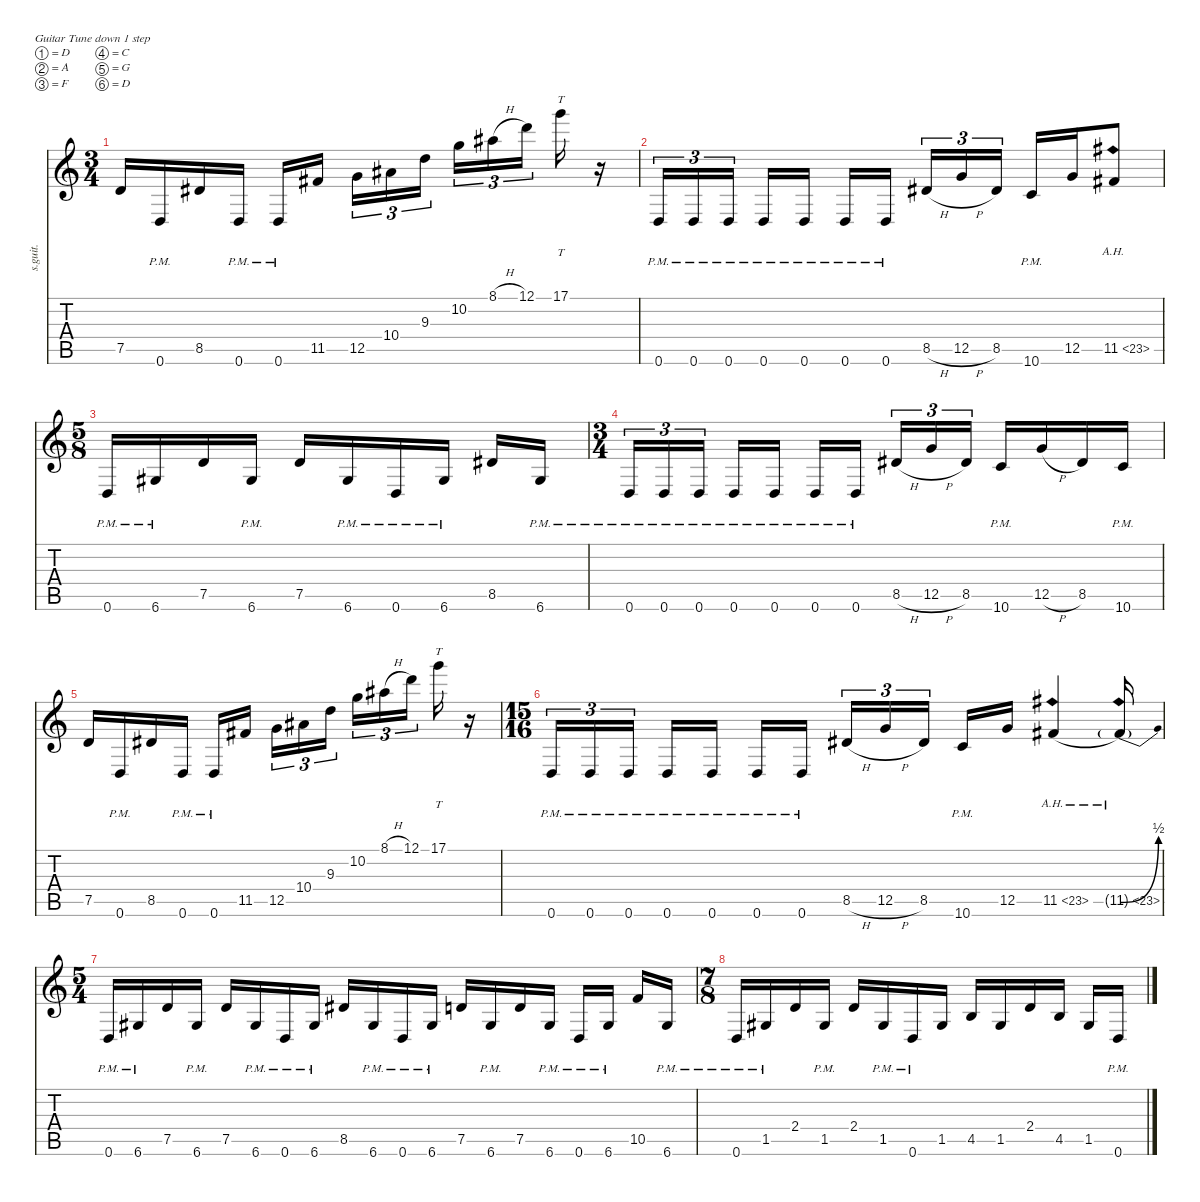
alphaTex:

\defaultSystemsLayout 4
\hideDynamics
\bracketExtendMode nobrackets
\track ("Muhammed Suicmez" "s.guit.") {instrument distortionguitar}
\staff {score tabs}
\tuning (D4 A3 F3 C3 G2 D2)
\ts (3 4)
\tempo (112 hide)
\clef g2
\ks c
7.5.16{lyrics (0 "") lyrics (1 "") lyrics (2 "") lyrics (3 "") lyrics (4 "") dy f} 0.6{pm}.16{lyrics (0 "") lyrics (1 "") lyrics (2 "") lyrics (3 "") lyrics (4 "")} 8.5{acc #}.16{lyrics (0 "") lyrics (1 "") lyrics (2 "") lyrics (3 "") lyrics (4 "")} 0.6{pm}.16{lyrics (0 "") lyrics (1 "") lyrics (2 "") lyrics (3 "") lyrics (4 "")} 0.6{pm}.16{lyrics (0 "") lyrics (1 "") lyrics (2 "") lyrics (3 "") lyrics (4 "")} 11.5{acc #}.16{lyrics (0 "") lyrics (1 "") lyrics (2 "") lyrics (3 "") lyrics (4 "")} 12.5.16{tu (3 2) lyrics (0 "") lyrics (1 "") lyrics (2 "") lyrics (3 "") lyrics (4 "")} 10.4{acc #}.16{tu (3 2) lyrics (0 "") lyrics (1 "") lyrics (2 "") lyrics (3 "") lyrics (4 "")} 9.3.16{tu (3 2) lyrics (0 "") lyrics (1 "") lyrics (2 "") lyrics (3 "") lyrics (4 "")} 10.2.16{tu (3 2) lyrics (0 "") lyrics (1 "") lyrics (2 "") lyrics (3 "") lyrics (4 "")} 8.1{h acc #}.16{tu (3 2) lyrics (0 "") lyrics (1 "") lyrics (2 "") lyrics (3 "") lyrics (4 "")} 12.1.16{tu (3 2) lyrics (0 "") lyrics (1 "") lyrics (2 "") lyrics (3 "") lyrics (4 "")} 17.1.16{tt lyrics (0 "") lyrics (1 "") lyrics (2 "") lyrics (3 "") lyrics (4 "")} r.16 |
0.6{pm}.16{tu (3 2) lyrics (0 "") lyrics (1 "") lyrics (2 "") lyrics (3 "") lyrics (4 "")} 0.6{pm}.16{tu (3 2) lyrics (0 "") lyrics (1 "") lyrics (2 "") lyrics (3 "") lyrics (4 "")} 0.6{pm}.16{tu (3 2) lyrics (0 "") lyrics (1 "") lyrics (2 "") lyrics (3 "") lyrics (4 "")} 0.6{pm}.16{lyrics (0 "") lyrics (1 "") lyrics (2 "") lyrics (3 "") lyrics (4 "")} 0.6{pm}.16{lyrics (0 "") lyrics (1 "") lyrics (2 "") lyrics (3 "") lyrics (4 "")} 0.6{pm}.16{lyrics (0 "") lyrics (1 "") lyrics (2 "") lyrics (3 "") lyrics (4 "")} 0.6{pm}.16{lyrics (0 "") lyrics (1 "") lyrics (2 "") lyrics (3 "") lyrics (4 "")} 8.5{h acc #}.16{tu (3 2) lyrics (0 "") lyrics (1 "") lyrics (2 "") lyrics (3 "") lyrics (4 "")} 12.5{h}.16{tu (3 2) lyrics (0 "") lyrics (1 "") lyrics (2 "") lyrics (3 "") lyrics (4 "")} 8.5{acc #}.16{tu (3 2) lyrics (0 "") lyrics (1 "") lyrics (2 "") lyrics (3 "") lyrics (4 "")} 10.6{pm}.16{lyrics (0 "") lyrics (1 "") lyrics (2 "") lyrics (3 "") lyrics (4 "")} 12.5.16{lyrics (0 "") lyrics (1 "") lyrics (2 "") lyrics (3 "") lyrics (4 "")} 11.5{ah 12 acc #}.8{lyrics (0 "") lyrics (1 "") lyrics (2 "") lyrics (3 "") lyrics (4 "")} |
\ts (5 8)
\beaming (8 2 2 2 2)
0.6{pm}.16{lyrics (0 "") lyrics (1 "") lyrics (2 "") lyrics (3 "") lyrics (4 "")} 6.6{pm acc #}.16{lyrics (0 "") lyrics (1 "") lyrics (2 "") lyrics (3 "") lyrics (4 "")} 7.5.16{lyrics (0 "") lyrics (1 "") lyrics (2 "") lyrics (3 "") lyrics (4 "")} 6.6{pm acc #}.16{lyrics (0 "") lyrics (1 "") lyrics (2 "") lyrics (3 "") lyrics (4 "")} 7.5.16{lyrics (0 "") lyrics (1 "") lyrics (2 "") lyrics (3 "") lyrics (4 "")} 6.6{pm acc #}.16{lyrics (0 "") lyrics (1 "") lyrics (2 "") lyrics (3 "") lyrics (4 "")} 0.6{pm}.16{lyrics (0 "") lyrics (1 "") lyrics (2 "") lyrics (3 "") lyrics (4 "")} 6.6{pm acc #}.16{lyrics (0 "") lyrics (1 "") lyrics (2 "") lyrics (3 "") lyrics (4 "")} 8.5{acc #}.16{lyrics (0 "") lyrics (1 "") lyrics (2 "") lyrics (3 "") lyrics (4 "")} 6.6{pm acc #}.16{lyrics (0 "") lyrics (1 "") lyrics (2 "") lyrics (3 "") lyrics (4 "")} |
\ts (3 4)
\beaming (8 2 2 2 2)
0.6{pm}.16{tu (3 2) lyrics (0 "") lyrics (1 "") lyrics (2 "") lyrics (3 "") lyrics (4 "")} 0.6{pm}.16{tu (3 2) lyrics (0 "") lyrics (1 "") lyrics (2 "") lyrics (3 "") lyrics (4 "")} 0.6{pm}.16{tu (3 2) lyrics (0 "") lyrics (1 "") lyrics (2 "") lyrics (3 "") lyrics (4 "")} 0.6{pm}.16{lyrics (0 "") lyrics (1 "") lyrics (2 "") lyrics (3 "") lyrics (4 "")} 0.6{pm}.16{lyrics (0 "") lyrics (1 "") lyrics (2 "") lyrics (3 "") lyrics (4 "")} 0.6{pm}.16{lyrics (0 "") lyrics (1 "") lyrics (2 "") lyrics (3 "") lyrics (4 "")} 0.6{pm}.16{lyrics (0 "") lyrics (1 "") lyrics (2 "") lyrics (3 "") lyrics (4 "")} 8.5{h acc #}.16{tu (3 2) lyrics (0 "") lyrics (1 "") lyrics (2 "") lyrics (3 "") lyrics (4 "")} 12.5{h}.16{tu (3 2) lyrics (0 "") lyrics (1 "") lyrics (2 "") lyrics (3 "") lyrics (4 "")} 8.5{acc #}.16{tu (3 2) lyrics (0 "") lyrics (1 "") lyrics (2 "") lyrics (3 "") lyrics (4 "")} 10.6{pm}.16{lyrics (0 "") lyrics (1 "") lyrics (2 "") lyrics (3 "") lyrics (4 "")} 12.5{h}.16{lyrics (0 "") lyrics (1 "") lyrics (2 "") lyrics (3 "") lyrics (4 "")} 8.5{acc #}.16{lyrics (0 "") lyrics (1 "") lyrics (2 "") lyrics (3 "") lyrics (4 "")} 10.6{pm}.16{lyrics (0 "") lyrics (1 "") lyrics (2 "") lyrics (3 "") lyrics (4 "")} |
7.5.16{lyrics (0 "") lyrics (1 "") lyrics (2 "") lyrics (3 "") lyrics (4 "")} 0.6{pm}.16{lyrics (0 "") lyrics (1 "") lyrics (2 "") lyrics (3 "") lyrics (4 "")} 8.5{acc #}.16{lyrics (0 "") lyrics (1 "") lyrics (2 "") lyrics (3 "") lyrics (4 "")} 0.6{pm}.16{lyrics (0 "") lyrics (1 "") lyrics (2 "") lyrics (3 "") lyrics (4 "")} 0.6{pm}.16{lyrics (0 "") lyrics (1 "") lyrics (2 "") lyrics (3 "") lyrics (4 "")} 11.5{acc #}.16{lyrics (0 "") lyrics (1 "") lyrics (2 "") lyrics (3 "") lyrics (4 "")} 12.5.16{tu (3 2) lyrics (0 "") lyrics (1 "") lyrics (2 "") lyrics (3 "") lyrics (4 "")} 10.4{acc #}.16{tu (3 2) lyrics (0 "") lyrics (1 "") lyrics (2 "") lyrics (3 "") lyrics (4 "")} 9.3.16{tu (3 2) lyrics (0 "") lyrics (1 "") lyrics (2 "") lyrics (3 "") lyrics (4 "")} 10.2.16{tu (3 2) lyrics (0 "") lyrics (1 "") lyrics (2 "") lyrics (3 "") lyrics (4 "")} 8.1{h acc #}.16{tu (3 2) lyrics (0 "") lyrics (1 "") lyrics (2 "") lyrics (3 "") lyrics (4 "")} 12.1.16{tu (3 2) lyrics (0 "") lyrics (1 "") lyrics (2 "") lyrics (3 "") lyrics (4 "")} 17.1.16{tt lyrics (0 "") lyrics (1 "") lyrics (2 "") lyrics (3 "") lyrics (4 "")} r.16 |
\ts (15 16)
\beaming (8 2 2 2 2)
0.6{pm}.16{tu (3 2) lyrics (0 "") lyrics (1 "") lyrics (2 "") lyrics (3 "") lyrics (4 "")} 0.6{pm}.16{tu (3 2) lyrics (0 "") lyrics (1 "") lyrics (2 "") lyrics (3 "") lyrics (4 "")} 0.6{pm}.16{tu (3 2) lyrics (0 "") lyrics (1 "") lyrics (2 "") lyrics (3 "") lyrics (4 "")} 0.6{pm}.16{lyrics (0 "") lyrics (1 "") lyrics (2 "") lyrics (3 "") lyrics (4 "")} 0.6{pm}.16{lyrics (0 "") lyrics (1 "") lyrics (2 "") lyrics (3 "") lyrics (4 "")} 0.6{pm}.16{lyrics (0 "") lyrics (1 "") lyrics (2 "") lyrics (3 "") lyrics (4 "")} 0.6{pm}.16{lyrics (0 "") lyrics (1 "") lyrics (2 "") lyrics (3 "") lyrics (4 "")} 8.5{h acc #}.16{tu (3 2) lyrics (0 "") lyrics (1 "") lyrics (2 "") lyrics (3 "") lyrics (4 "")} 12.5{h}.16{tu (3 2) lyrics (0 "") lyrics (1 "") lyrics (2 "") lyrics (3 "") lyrics (4 "")} 8.5{acc #}.16{tu (3 2) lyrics (0 "") lyrics (1 "") lyrics (2 "") lyrics (3 "") lyrics (4 "")} 10.6{pm}.16{lyrics (0 "") lyrics (1 "") lyrics (2 "") lyrics (3 "") lyrics (4 "")} 12.5.16{lyrics (0 "") lyrics (1 "") lyrics (2 "") lyrics (3 "") lyrics (4 "")} 11.5{be (hold 0 0 60 0) ah 12 acc #}.4{lyrics (0 "") lyrics (1 "") lyrics (2 "") lyrics (3 "") lyrics (4 "")} 11.5{be (bend 0 0 15 2) ah 12 t acc #}.16{lyrics (0 "") lyrics (1 "") lyrics (2 "") lyrics (3 "") lyrics (4 "")} |
\ts (5 4)
\beaming (8 2 2 2 2)
0.6{pm}.16{lyrics (0 "") lyrics (1 "") lyrics (2 "") lyrics (3 "") lyrics (4 "")} 6.6{pm acc #}.16{lyrics (0 "") lyrics (1 "") lyrics (2 "") lyrics (3 "") lyrics (4 "")} 7.5.16{lyrics (0 "") lyrics (1 "") lyrics (2 "") lyrics (3 "") lyrics (4 "")} 6.6{pm acc #}.16{lyrics (0 "") lyrics (1 "") lyrics (2 "") lyrics (3 "") lyrics (4 "")} 7.5.16{lyrics (0 "") lyrics (1 "") lyrics (2 "") lyrics (3 "") lyrics (4 "")} 6.6{pm acc #}.16{lyrics (0 "") lyrics (1 "") lyrics (2 "") lyrics (3 "") lyrics (4 "")} 0.6{pm}.16{lyrics (0 "") lyrics (1 "") lyrics (2 "") lyrics (3 "") lyrics (4 "")} 6.6{pm acc #}.16{lyrics (0 "") lyrics (1 "") lyrics (2 "") lyrics (3 "") lyrics (4 "")} 8.5{acc #}.16{lyrics (0 "") lyrics (1 "") lyrics (2 "") lyrics (3 "") lyrics (4 "")} 6.6{pm acc #}.16{lyrics (0 "") lyrics (1 "") lyrics (2 "") lyrics (3 "") lyrics (4 "")} 0.6{pm}.16{lyrics (0 "") lyrics (1 "") lyrics (2 "") lyrics (3 "") lyrics (4 "")} 6.6{pm acc #}.16{lyrics (0 "") lyrics (1 "") lyrics (2 "") lyrics (3 "") lyrics (4 "")} 7.5.16{lyrics (0 "") lyrics (1 "") lyrics (2 "") lyrics (3 "") lyrics (4 "")} 6.6{pm acc #}.16{lyrics (0 "") lyrics (1 "") lyrics (2 "") lyrics (3 "") lyrics (4 "")} 7.5.16{lyrics (0 "") lyrics (1 "") lyrics (2 "") lyrics (3 "") lyrics (4 "")} 6.6{pm acc #}.16{lyrics (0 "") lyrics (1 "") lyrics (2 "") lyrics (3 "") lyrics (4 "")} 0.6{pm}.16{lyrics (0 "") lyrics (1 "") lyrics (2 "") lyrics (3 "") lyrics (4 "")} 6.6{pm acc #}.16{lyrics (0 "") lyrics (1 "") lyrics (2 "") lyrics (3 "") lyrics (4 "")} 10.5.16{lyrics (0 "") lyrics (1 "") lyrics (2 "") lyrics (3 "") lyrics (4 "")} 6.6{pm acc #}.16{lyrics (0 "") lyrics (1 "") lyrics (2 "") lyrics (3 "") lyrics (4 "")} |
\ts (7 8)
\beaming (8 2 2 2 2)
0.6{pm}.16{lyrics (0 "") lyrics (1 "") lyrics (2 "") lyrics (3 "") lyrics (4 "")} 1.5{pm acc #}.16{lyrics (0 "") lyrics (1 "") lyrics (2 "") lyrics (3 "") lyrics (4 "")} 2.4.16{lyrics (0 "") lyrics (1 "") lyrics (2 "") lyrics (3 "") lyrics (4 "")} 1.5{pm acc #}.16{lyrics (0 "") lyrics (1 "") lyrics (2 "") lyrics (3 "") lyrics (4 "")} 2.4.16{lyrics (0 "") lyrics (1 "") lyrics (2 "") lyrics (3 "") lyrics (4 "")} 1.5{pm acc #}.16{lyrics (0 "") lyrics (1 "") lyrics (2 "") lyrics (3 "") lyrics (4 "")} 0.6{pm}.16{lyrics (0 "") lyrics (1 "") lyrics (2 "") lyrics (3 "") lyrics (4 "")} 1.5{acc #}.16{lyrics (0 "") lyrics (1 "") lyrics (2 "") lyrics (3 "") lyrics (4 "")} 4.5.16{lyrics (0 "") lyrics (1 "") lyrics (2 "") lyrics (3 "") lyrics (4 "")} 1.5{acc #}.16{lyrics (0 "") lyrics (1 "") lyrics (2 "") lyrics (3 "") lyrics (4 "")} 2.4.16{lyrics (0 "") lyrics (1 "") lyrics (2 "") lyrics (3 "") lyrics (4 "")} 4.5.16{lyrics (0 "") lyrics (1 "") lyrics (2 "") lyrics (3 "") lyrics (4 "")} 1.5{acc #}.16{lyrics (0 "") lyrics (1 "") lyrics (2 "") lyrics (3 "") lyrics (4 "")} 0.6{pm}.16{lyrics (0 "") lyrics (1 "") lyrics (2 "") lyrics (3 "") lyrics (4 "")}
